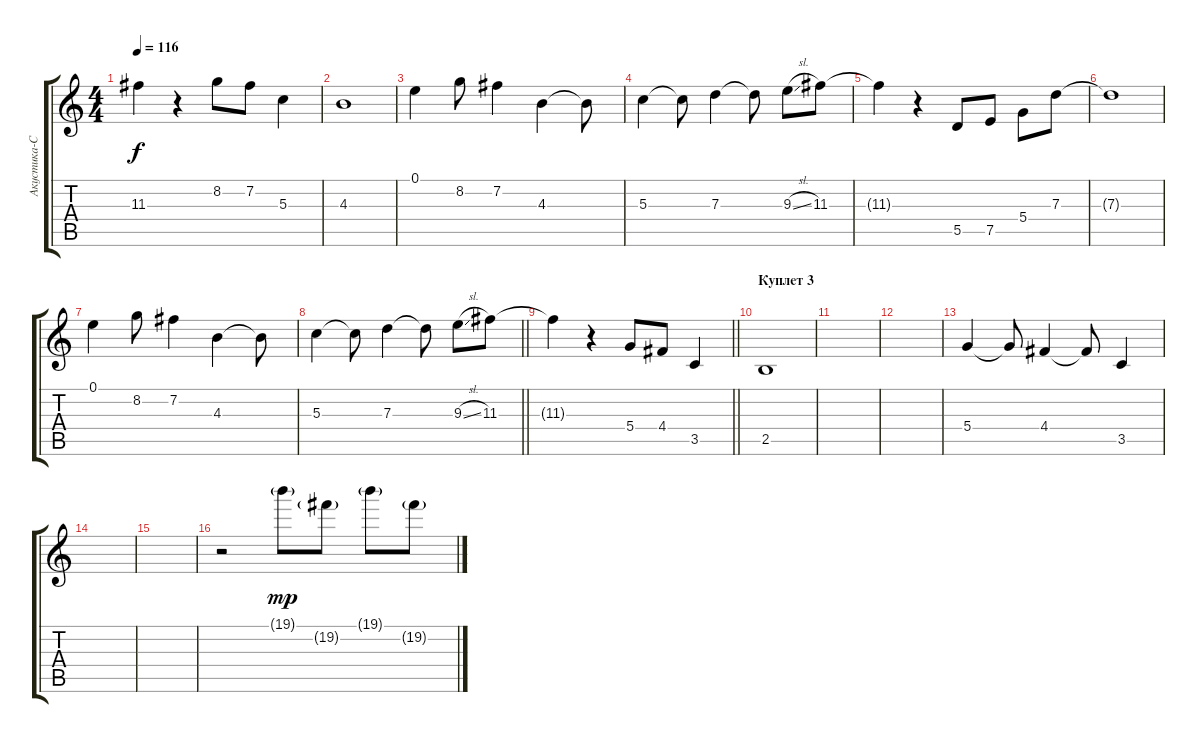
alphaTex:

\track ("Акустика-Соло" "Акустика-С") {instrument acousticguitarsteel}
\staff {score tabs}
\tuning (E4 B3 G3 D3 A2 E2) {hide}
\ts (4 4)
\tempo 116
\clef g2
\ks c
11.3{t}.4{dy f} r.4 8.2.8 7.2.8 5.3.4 |
4.3.1 |
0.1.4 8.2.8 7.2.4 4.3.4 4.3{t}.8 |
5.3.4 5.3{t}.8 7.3.4 7.3{t}.8 9.3{sl}.8 11.3.8 |
11.3{t}.4 r.4 5.5.8 7.5.8 5.4.8 7.3.8 |
7.3{t}.1 |
0.1.4 8.2.8 7.2.4 4.3.4 4.3{t}.8 |
\barLineRight lightlight
5.3.4 5.3{t}.8 7.3.4 7.3{t}.8 9.3{sl}.8 11.3.8 |
\barLineRight lightlight
11.3{t}.4 r.4 5.4.8 4.4.8 3.5.4 |
\section ("" "Куплет 3")
2.5.1 |
|
|
5.4.4 5.4{t}.8 4.4.4 4.4{t}.8 3.5.4 |
|
|
r.2 19.1{g}.8{dy mp} 19.2{g}.8 19.1{g}.8 19.2{g}.8
